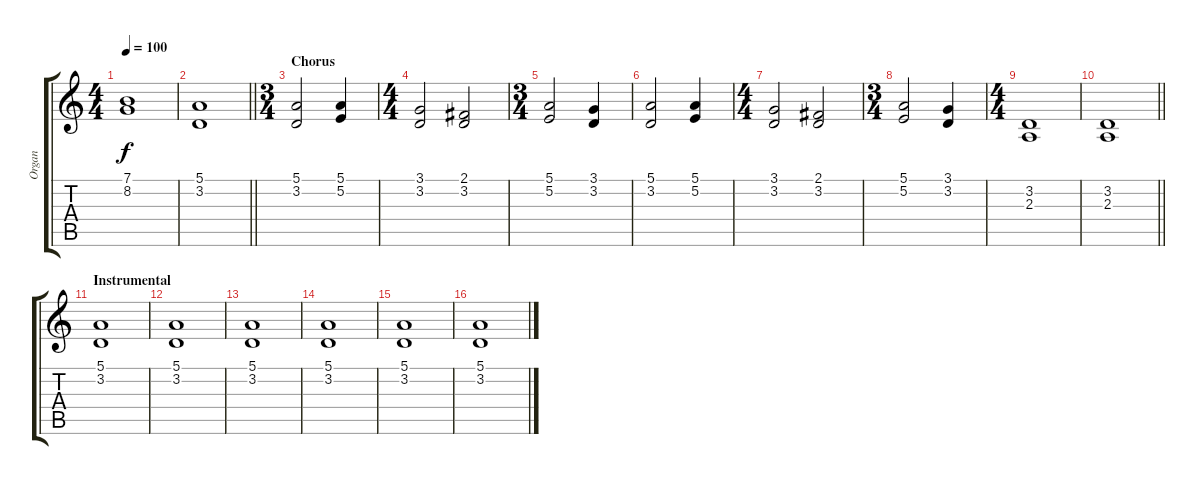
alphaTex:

\track ("Organ" "Organ") {instrument percussiveorgan}
\staff {score tabs}
\tuning (E4 B3 G3 D3 A2 E2) {hide}
\ts (4 4)
\tempo 100
\clef g2
\ks c
(7.1 8.2).1{dy f} |
\barLineRight lightlight
(5.1 3.2).1 |
\ts (3 4)
\section ("" "Chorus")
(5.1 3.2).2 (5.1 5.2).4 |
\ts (4 4)
(3.1 3.2).2 (2.1 3.2).2 |
\ts (3 4)
(5.1 5.2).2 (3.1 3.2).4 |
(5.1 3.2).2 (5.1 5.2).4 |
\ts (4 4)
(3.1 3.2).2 (2.1 3.2).2 |
\ts (3 4)
(5.1 5.2).2 (3.1 3.2).4 |
\ts (4 4)
(3.2 2.3).1 |
\barLineRight lightlight
(3.2 2.3).1 |
\section ("" "Instrumental")
(5.1 3.2).1 |
(5.1 3.2).1 |
(5.1 3.2).1 |
(5.1 3.2).1 |
(5.1 3.2).1 |
(5.1 3.2).1
